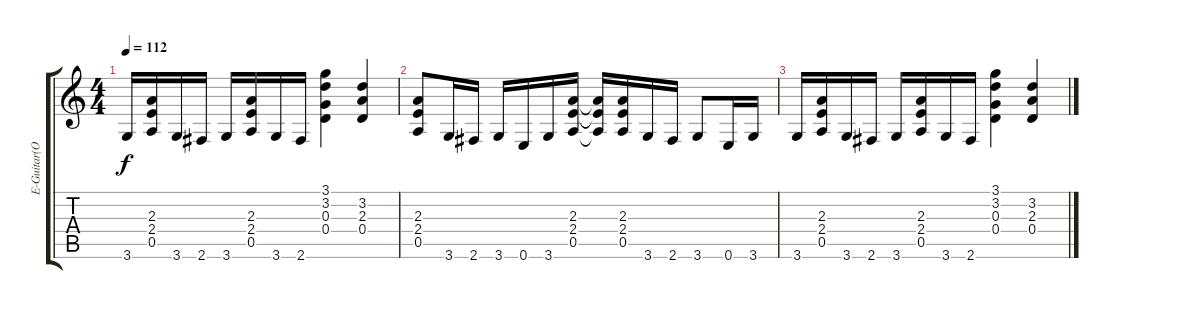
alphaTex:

\track ("E-Guitar(Overdrive)" "E-Guitar(O") {instrument overdrivenguitar}
\staff {score tabs}
\tuning (E4 B3 G3 D3 A2 E2) {hide}
\ts (4 4)
\tempo 112
\clef g2
\ks c
3.6.16{dy f} (2.3 2.4 0.5).16 3.6.16 2.6.16 3.6.16 (2.3 2.4 0.5).16 3.6.16 2.6.16 (3.1 3.2 0.3 0.4).4 (3.2 2.3 0.4).4 |
(2.3 2.4 0.5).8 3.6.16 2.6.16 3.6.16 0.6.16 3.6.16 (2.3 2.4 0.5).16 (2.3{t} 2.4{t} 0.5{t}).16 (2.3 2.4 0.5).16 3.6.16 2.6.16 3.6.8 0.6.16 3.6.16 |
3.6.16 (2.3 2.4 0.5).16 3.6.16 2.6.16 3.6.16 (2.3 2.4 0.5).16 3.6.16 2.6.16 (3.1 3.2 0.3 0.4).4 (3.2 2.3 0.4).4
